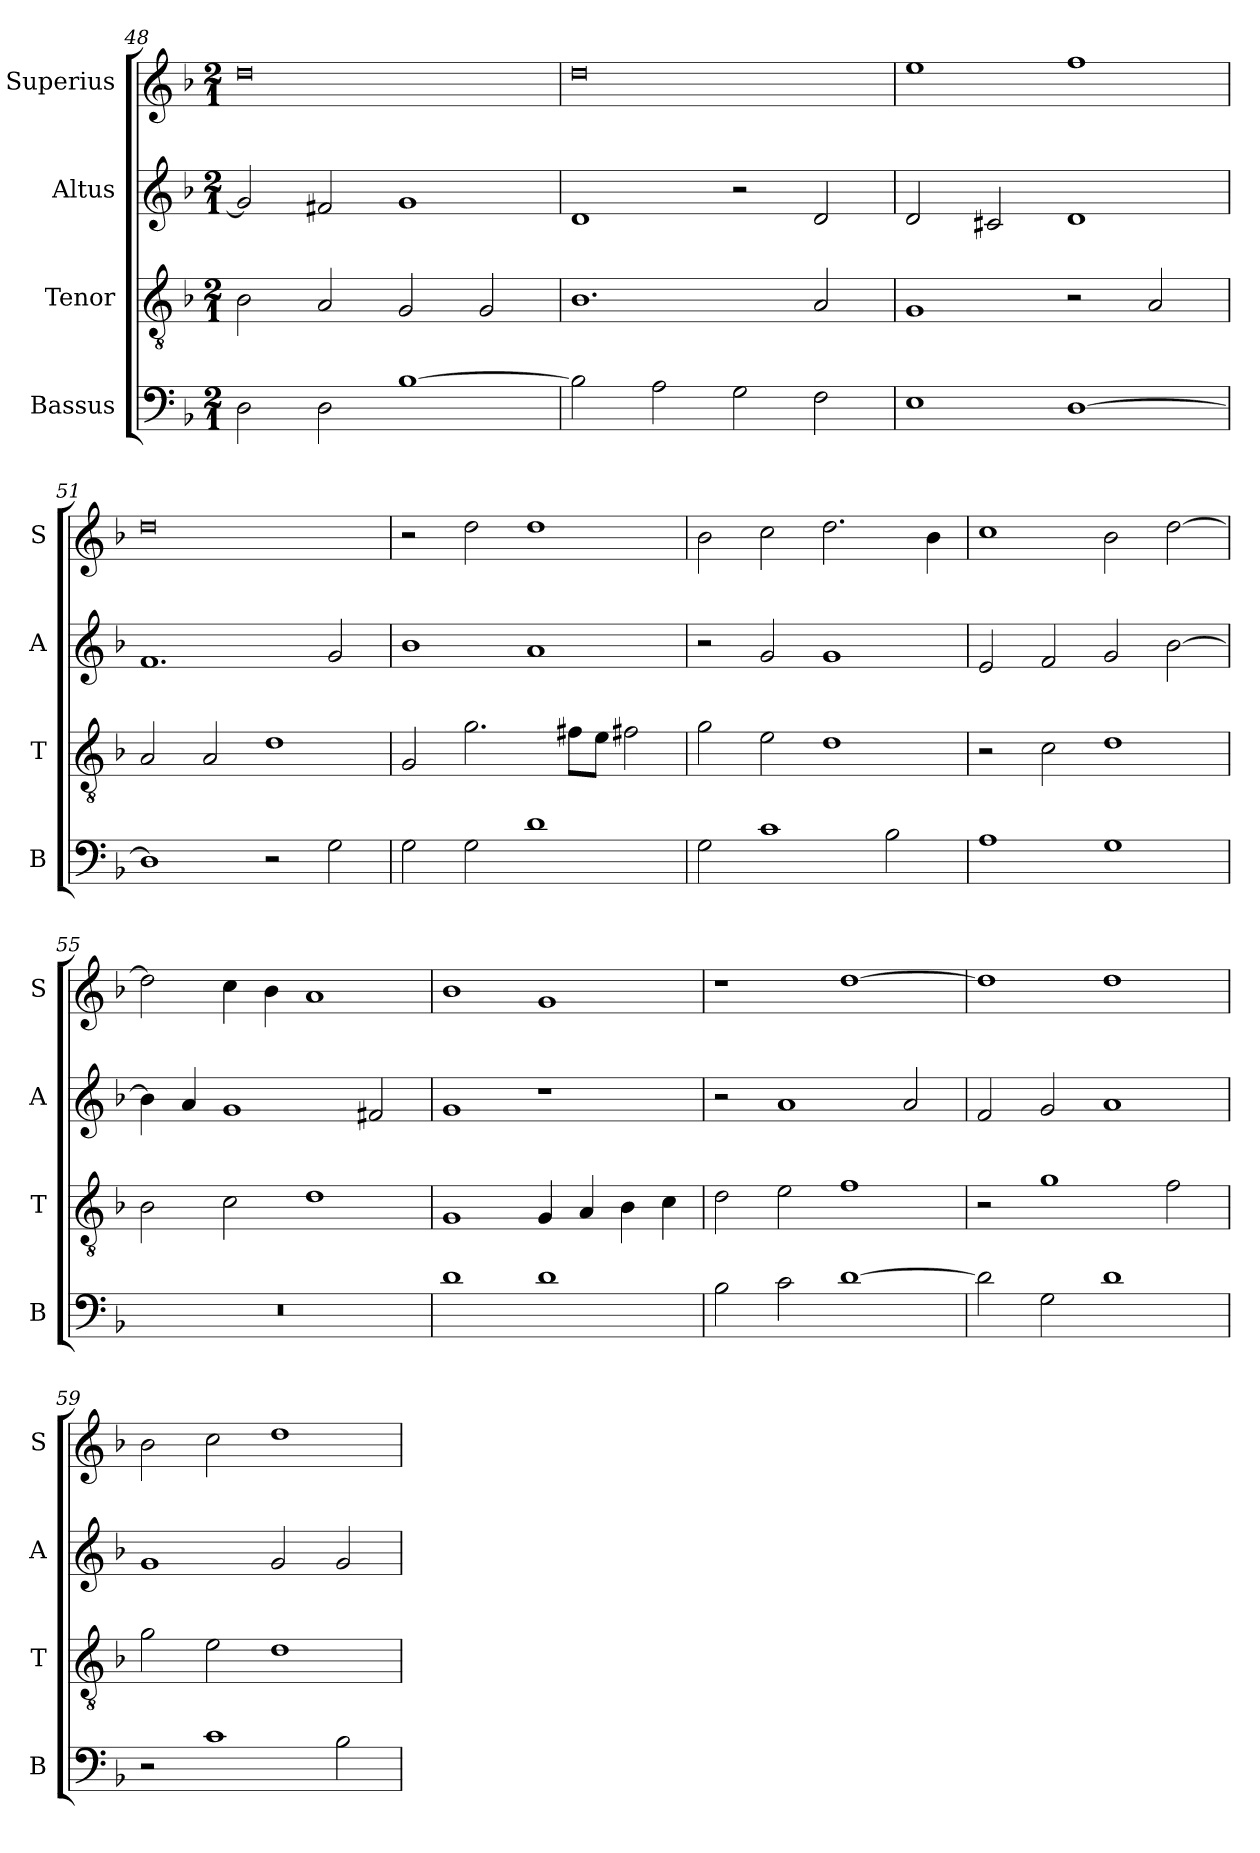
**kern	**kern	**kern	**kern
*part4	*part3	*part2	*part1
*staff4	*staff3	*staff2	*staff1
*I"Bassus	*I"Tenor	*I"Altus	*I"Superius
*I'B	*I'T	*I'A	*I'S
*clefF4	*clefGv2	*clefG2	*clefG2
*k[b-]	*k[b-]	*k[b-]	*k[b-]
*F:	*F:	*F:	*F:
*M2/1	*M2/1	*M2/1	*M2/1
=48	=48	=48	=48
2D	2B-	2g]	0dd
2D	2A	2f#X	.
[1B-	2G	1g	.
.	2G	.	.
=49	=49	=49	=49
2B-]	1.B-	1d	0dd
2A	.	.	.
2G	.	2r	.
2F	2A	2d	.
=50	=50	=50	=50
1E	1G	2d	1ee
.	.	2c#X	.
[1D	2r	1d	1ff
.	2A	.	.
=51	=51	=51	=51
1D]	2A	1.f	0dd
.	2A	.	.
2r	1d	.	.
2G	.	2g	.
=52	=52	=52	=52
2G	2G	1b-	2r
2G	2.g	.	2dd
1d	.	1a	1dd
.	8f#XL	.	.
.	8eJ	.	.
.	2f#X	.	.
=53	=53	=53	=53
2G	2g	2r	2b-
1c	2e	2g	2cc
.	1d	1g	2.dd
2B-	.	.	.
.	.	.	4b-
=54	=54	=54	=54
1A	2r	2e	1cc
.	2c	2f	.
1G	1d	2g	2b-
.	.	[2b-	[2dd
=55	=55	=55	=55
0r	2B-	4b-]	2dd]
.	.	4a	.
.	2c	1g	4cc
.	.	.	4b-
.	1d	.	1a
.	.	2f#X	.
=56	=56	=56	=56
1d	1G	1g	1b-
1d	4G	1r	1g
.	4A	.	.
.	4B-	.	.
.	4c	.	.
=57	=57	=57	=57
2B-	2d	2r	1r
2c	2e	1a	.
[1d	1f	.	[1dd
.	.	2a	.
=58	=58	=58	=58
2d]	2r	2f	1dd]
2G	1g	2g	.
1d	.	1a	1dd
.	2f	.	.
=59	=59	=59	=59
2r	2g	1g	2b-
1c	2e	.	2cc
.	1d	2g	1dd
2B-	.	2g	.
=	=	=	=
*-	*-	*-	*-
